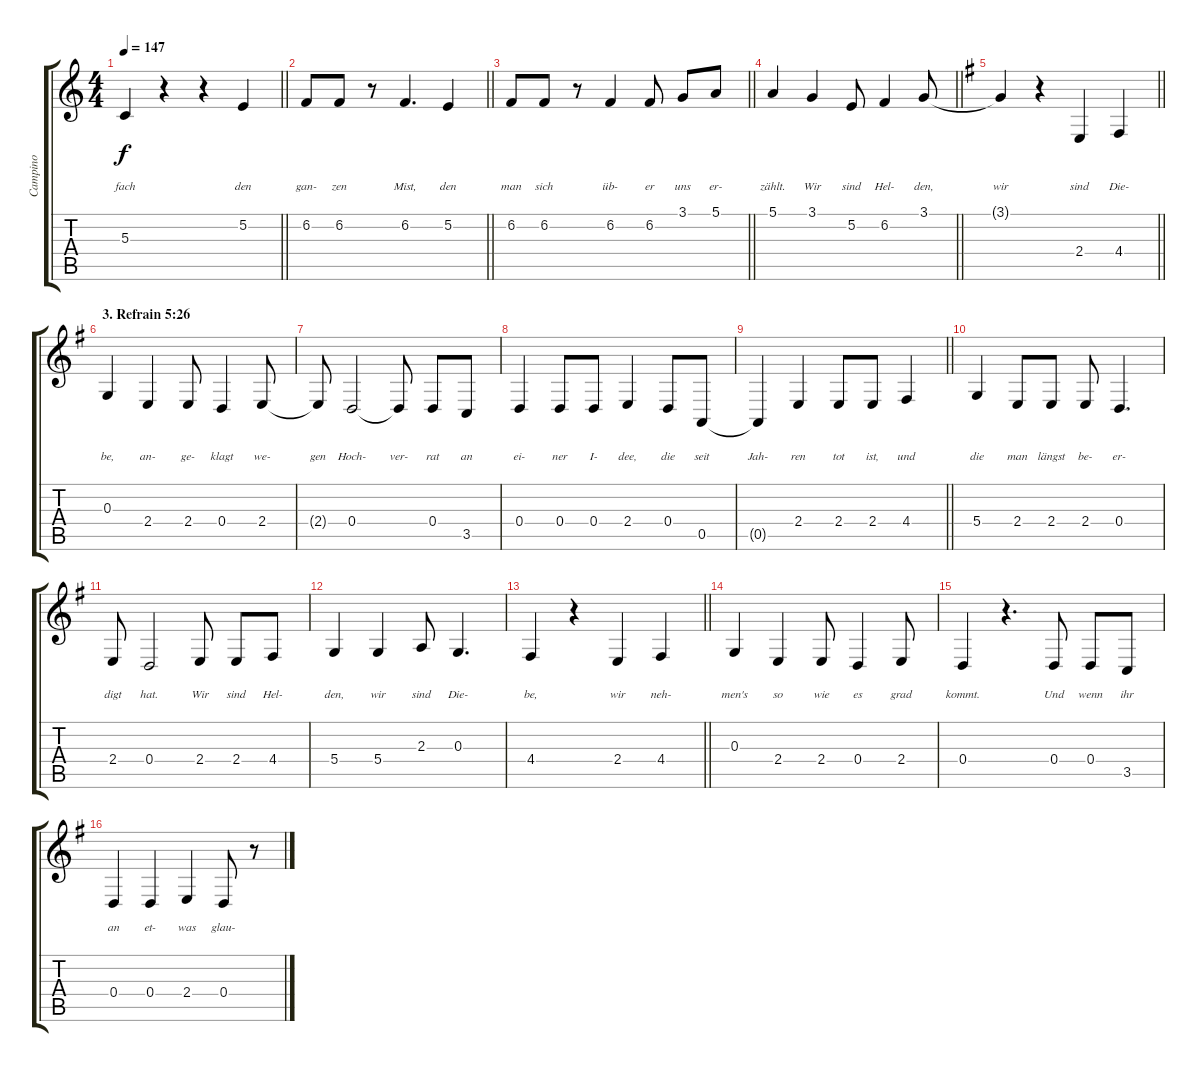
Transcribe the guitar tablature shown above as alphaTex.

\track ("Campino" "Campino") {instrument flute}
\staff {score tabs}
\tuning (E4 B3 G3 D3 A2 E2) {hide}
\ts (4 4)
\tempo 147
\clef g2
\barLineRight lightlight
\ks c
5.3{t}.4{lyrics (0 "") lyrics (1 "") lyrics (2 "") lyrics (3 "fach") lyrics (4 "") dy f} r.4 r.4 5.2.4{lyrics (0 "") lyrics (1 "") lyrics (2 "") lyrics (3 "den") lyrics (4 "")} |
\barLineRight lightlight
6.2.8{lyrics (0 "") lyrics (1 "") lyrics (2 "") lyrics (3 "gan-") lyrics (4 "")} 6.2.8{lyrics (0 "") lyrics (1 "") lyrics (2 "") lyrics (3 "zen") lyrics (4 "")} r.8 6.2.4{d lyrics (0 "") lyrics (1 "") lyrics (2 "") lyrics (3 "Mist,") lyrics (4 "")} 5.2.4{lyrics (0 "") lyrics (1 "") lyrics (2 "") lyrics (3 "den") lyrics (4 "")} |
\barLineRight lightlight
6.2.8{lyrics (0 "") lyrics (1 "") lyrics (2 "") lyrics (3 "man") lyrics (4 "")} 6.2.8{lyrics (0 "") lyrics (1 "") lyrics (2 "") lyrics (3 "sich") lyrics (4 "")} r.8 6.2.4{lyrics (0 "") lyrics (1 "") lyrics (2 "") lyrics (3 "üb-") lyrics (4 "")} 6.2.8{lyrics (0 "") lyrics (1 "") lyrics (2 "") lyrics (3 "er") lyrics (4 "")} 3.1.8{lyrics (0 "") lyrics (1 "") lyrics (2 "") lyrics (3 "uns") lyrics (4 "")} 5.1.8{lyrics (0 "") lyrics (1 "") lyrics (2 "") lyrics (3 "er-") lyrics (4 "")} |
\barLineRight lightlight
5.1.4{lyrics (0 "") lyrics (1 "") lyrics (2 "") lyrics (3 "zählt.") lyrics (4 "")} 3.1.4{lyrics (0 "") lyrics (1 "") lyrics (2 "") lyrics (3 "Wir") lyrics (4 "")} 5.2.8{lyrics (0 "") lyrics (1 "") lyrics (2 "") lyrics (3 "sind") lyrics (4 "")} 6.2.4{lyrics (0 "") lyrics (1 "") lyrics (2 "") lyrics (3 "Hel-") lyrics (4 "")} 3.1.8{lyrics (0 "") lyrics (1 "") lyrics (2 "") lyrics (3 "den,") lyrics (4 "")} |
\barLineRight lightlight
\ks g
3.1{t}.4{lyrics (0 "") lyrics (1 "") lyrics (2 "") lyrics (3 "wir") lyrics (4 "")} r.4 2.4.4{lyrics (0 "") lyrics (1 "") lyrics (2 "") lyrics (3 "sind") lyrics (4 "")} 4.4.4{lyrics (0 "") lyrics (1 "") lyrics (2 "") lyrics (3 "Die-") lyrics (4 "")} |
\section ("" "3. Refrain 5:26")
0.3.4{lyrics (0 "") lyrics (1 "") lyrics (2 "") lyrics (3 "be,") lyrics (4 "")} 2.4.4{lyrics (0 "") lyrics (1 "") lyrics (2 "") lyrics (3 "an-") lyrics (4 "")} 2.4.8{lyrics (0 "") lyrics (1 "") lyrics (2 "") lyrics (3 "ge-") lyrics (4 "")} 0.4.4{lyrics (0 "") lyrics (1 "") lyrics (2 "") lyrics (3 "klagt") lyrics (4 "")} 2.4.8{lyrics (0 "") lyrics (1 "") lyrics (2 "") lyrics (3 "we-") lyrics (4 "")} |
2.4{t}.8{lyrics (0 "") lyrics (1 "") lyrics (2 "") lyrics (3 "gen") lyrics (4 "")} 0.4.2{lyrics (0 "") lyrics (1 "") lyrics (2 "") lyrics (3 "Hoch-") lyrics (4 "")} 0.4{t}.8{lyrics (0 "") lyrics (1 "") lyrics (2 "") lyrics (3 "ver-") lyrics (4 "")} 0.4.8{lyrics (0 "") lyrics (1 "") lyrics (2 "") lyrics (3 "rat") lyrics (4 "")} 3.5.8{lyrics (0 "") lyrics (1 "") lyrics (2 "") lyrics (3 "an") lyrics (4 "")} |
0.4.4{lyrics (0 "") lyrics (1 "") lyrics (2 "") lyrics (3 "ei-") lyrics (4 "")} 0.4.8{lyrics (0 "") lyrics (1 "") lyrics (2 "") lyrics (3 "ner") lyrics (4 "")} 0.4.8{lyrics (0 "") lyrics (1 "") lyrics (2 "") lyrics (3 "I-") lyrics (4 "")} 2.4.4{lyrics (0 "") lyrics (1 "") lyrics (2 "") lyrics (3 "dee,") lyrics (4 "")} 0.4.8{lyrics (0 "") lyrics (1 "") lyrics (2 "") lyrics (3 "die") lyrics (4 "")} 0.5.8{lyrics (0 "") lyrics (1 "") lyrics (2 "") lyrics (3 "seit") lyrics (4 "")} |
\barLineRight lightlight
0.5{t}.4{lyrics (0 "") lyrics (1 "") lyrics (2 "") lyrics (3 "Jah-") lyrics (4 "")} 2.4.4{lyrics (0 "") lyrics (1 "") lyrics (2 "") lyrics (3 "ren") lyrics (4 "")} 2.4.8{lyrics (0 "") lyrics (1 "") lyrics (2 "") lyrics (3 "tot") lyrics (4 "")} 2.4.8{lyrics (0 "") lyrics (1 "") lyrics (2 "") lyrics (3 "ist,") lyrics (4 "")} 4.4.4{lyrics (0 "") lyrics (1 "") lyrics (2 "") lyrics (3 "und") lyrics (4 "")} |
5.4.4{lyrics (0 "") lyrics (1 "") lyrics (2 "") lyrics (3 "die") lyrics (4 "")} 2.4.8{lyrics (0 "") lyrics (1 "") lyrics (2 "") lyrics (3 "man") lyrics (4 "")} 2.4.8{lyrics (0 "") lyrics (1 "") lyrics (2 "") lyrics (3 "längst") lyrics (4 "")} 2.4.8{lyrics (0 "") lyrics (1 "") lyrics (2 "") lyrics (3 "be-") lyrics (4 "")} 0.4.4{d lyrics (0 "") lyrics (1 "") lyrics (2 "") lyrics (3 "er-") lyrics (4 "")} |
2.4.8{lyrics (0 "") lyrics (1 "") lyrics (2 "") lyrics (3 "digt") lyrics (4 "")} 0.4.2{lyrics (0 "") lyrics (1 "") lyrics (2 "") lyrics (3 "hat.") lyrics (4 "")} 2.4.8{lyrics (0 "") lyrics (1 "") lyrics (2 "") lyrics (3 "Wir") lyrics (4 "")} 2.4.8{lyrics (0 "") lyrics (1 "") lyrics (2 "") lyrics (3 "sind") lyrics (4 "")} 4.4.8{lyrics (0 "") lyrics (1 "") lyrics (2 "") lyrics (3 "Hel-") lyrics (4 "")} |
5.4.4{lyrics (0 "") lyrics (1 "") lyrics (2 "") lyrics (3 "den,") lyrics (4 "")} 5.4.4{lyrics (0 "") lyrics (1 "") lyrics (2 "") lyrics (3 "wir") lyrics (4 "")} 2.3.8{lyrics (0 "") lyrics (1 "") lyrics (2 "") lyrics (3 "sind") lyrics (4 "")} 0.3.4{d lyrics (0 "") lyrics (1 "") lyrics (2 "") lyrics (3 "Die-") lyrics (4 "")} |
\barLineRight lightlight
4.4.4{lyrics (0 "") lyrics (1 "") lyrics (2 "") lyrics (3 "be,") lyrics (4 "")} r.4 2.4.4{lyrics (0 "") lyrics (1 "") lyrics (2 "") lyrics (3 "wir") lyrics (4 "")} 4.4.4{lyrics (0 "") lyrics (1 "") lyrics (2 "") lyrics (3 "neh-") lyrics (4 "")} |
0.3.4{lyrics (0 "") lyrics (1 "") lyrics (2 "") lyrics (3 "men's") lyrics (4 "")} 2.4.4{lyrics (0 "") lyrics (1 "") lyrics (2 "") lyrics (3 "so") lyrics (4 "")} 2.4.8{lyrics (0 "") lyrics (1 "") lyrics (2 "") lyrics (3 "wie") lyrics (4 "")} 0.4.4{lyrics (0 "") lyrics (1 "") lyrics (2 "") lyrics (3 "es") lyrics (4 "")} 2.4.8{lyrics (0 "") lyrics (1 "") lyrics (2 "") lyrics (3 "grad") lyrics (4 "")} |
0.4.4{lyrics (0 "") lyrics (1 "") lyrics (2 "") lyrics (3 "kommt.") lyrics (4 "")} r.4{d} 0.4.8{lyrics (0 "") lyrics (1 "") lyrics (2 "") lyrics (3 "Und") lyrics (4 "")} 0.4.8{lyrics (0 "") lyrics (1 "") lyrics (2 "") lyrics (3 "wenn") lyrics (4 "")} 3.5.8{lyrics (0 "") lyrics (1 "") lyrics (2 "") lyrics (3 "ihr") lyrics (4 "")} |
0.4.4{lyrics (0 "") lyrics (1 "") lyrics (2 "") lyrics (3 "an") lyrics (4 "")} 0.4.4{lyrics (0 "") lyrics (1 "") lyrics (2 "") lyrics (3 "et-") lyrics (4 "")} 2.4.4{lyrics (0 "") lyrics (1 "") lyrics (2 "") lyrics (3 "was") lyrics (4 "")} 0.4.8{lyrics (0 "") lyrics (1 "") lyrics (2 "") lyrics (3 "glau-") lyrics (4 "")} r.8
